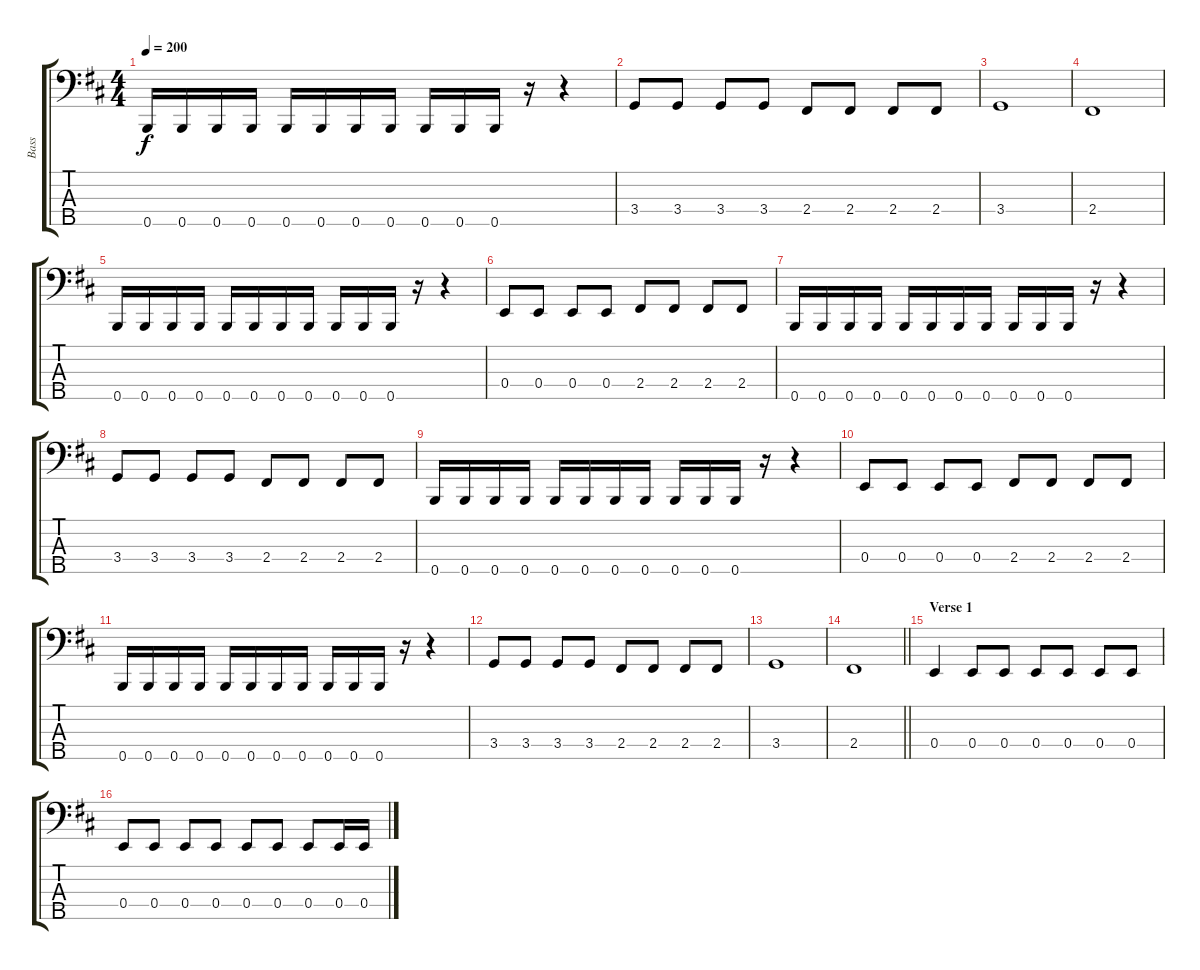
\track ("Bass" "Bass") {instrument electricbassfinger}
\staff {score tabs}
\tuning (G2 D2 A1 E1 B0) {hide}
\ts (4 4)
\tempo 200
\clef f4
\ks bminor
0.5.16{dy f} 0.5.16 0.5.16 0.5.16 0.5.16 0.5.16 0.5.16 0.5.16 0.5.16 0.5.16 0.5.16 r.16 r.4 |
3.4.8 3.4.8 3.4.8 3.4.8 2.4.8 2.4.8 2.4.8 2.4.8 |
3.4.1 |
2.4.1 |
0.5.16 0.5.16 0.5.16 0.5.16 0.5.16 0.5.16 0.5.16 0.5.16 0.5.16 0.5.16 0.5.16 r.16 r.4 |
0.4.8 0.4.8 0.4.8 0.4.8 2.4.8 2.4.8 2.4.8 2.4.8 |
0.5.16 0.5.16 0.5.16 0.5.16 0.5.16 0.5.16 0.5.16 0.5.16 0.5.16 0.5.16 0.5.16 r.16 r.4 |
3.4.8 3.4.8 3.4.8 3.4.8 2.4.8 2.4.8 2.4.8 2.4.8 |
0.5.16 0.5.16 0.5.16 0.5.16 0.5.16 0.5.16 0.5.16 0.5.16 0.5.16 0.5.16 0.5.16 r.16 r.4 |
0.4.8 0.4.8 0.4.8 0.4.8 2.4.8 2.4.8 2.4.8 2.4.8 |
0.5.16 0.5.16 0.5.16 0.5.16 0.5.16 0.5.16 0.5.16 0.5.16 0.5.16 0.5.16 0.5.16 r.16 r.4 |
3.4.8 3.4.8 3.4.8 3.4.8 2.4.8 2.4.8 2.4.8 2.4.8 |
3.4.1 |
\barLineRight lightlight
2.4.1 |
\section ("" "Verse 1")
0.4.4 0.4.8 0.4.8 0.4.8 0.4.8 0.4.8 0.4.8 |
0.4.8 0.4.8 0.4.8 0.4.8 0.4.8 0.4.8 0.4.8 0.4.16 0.4.16
